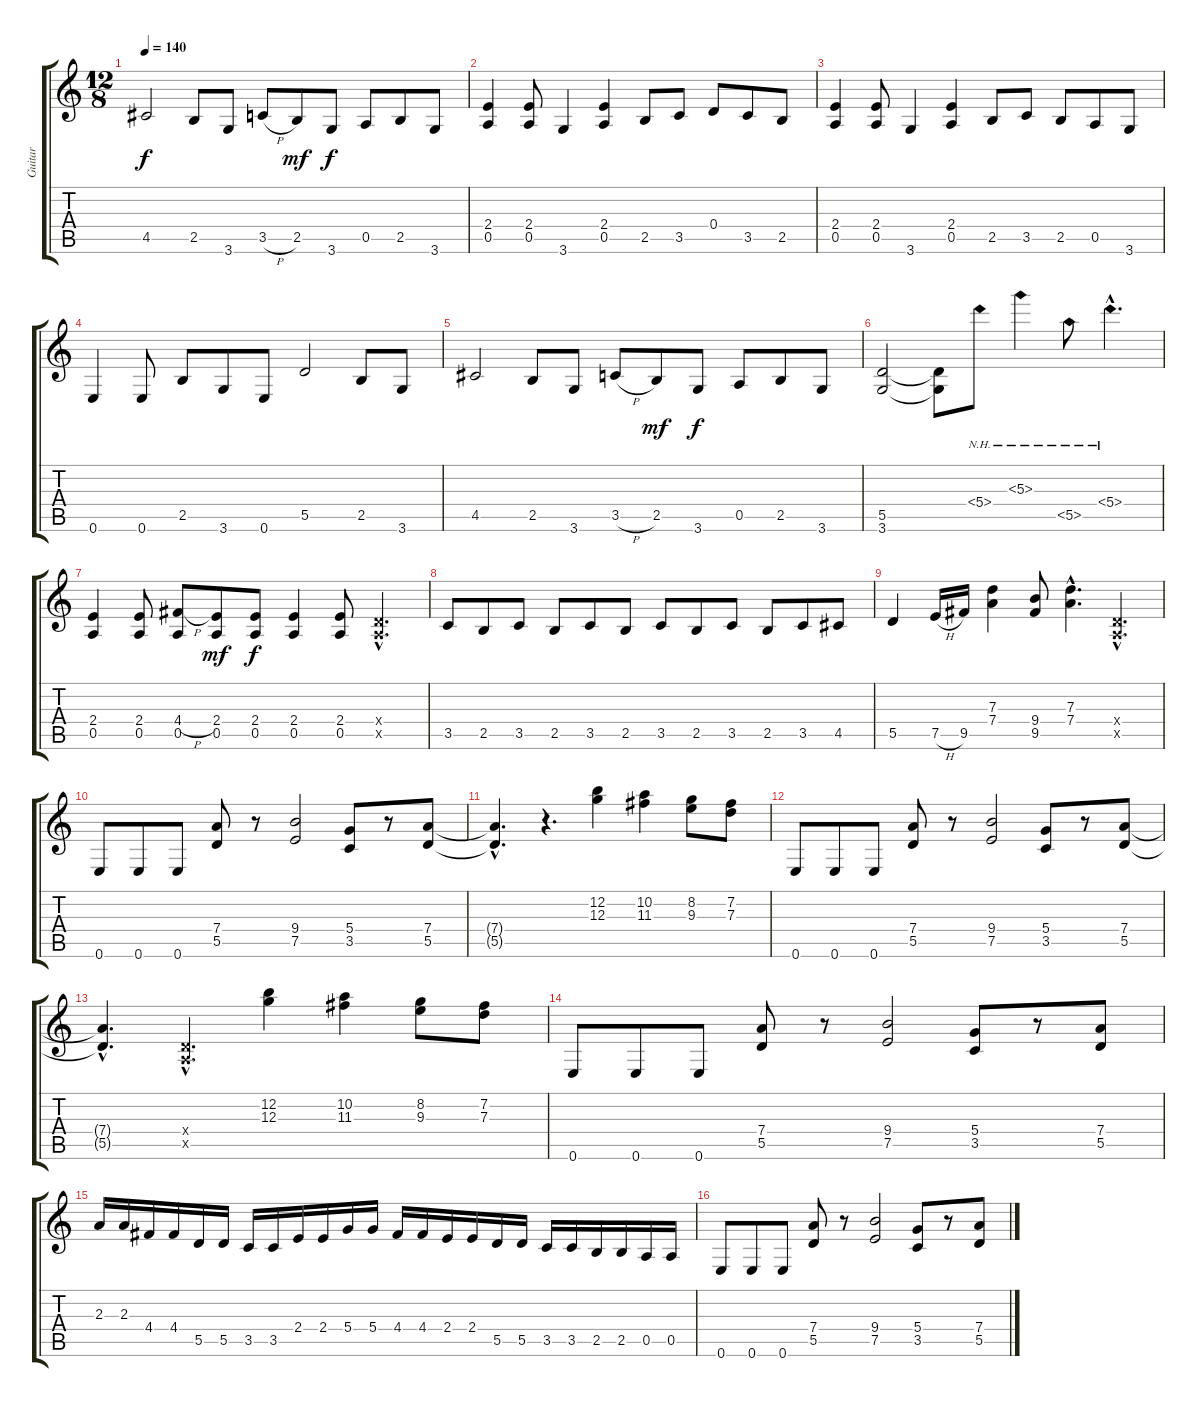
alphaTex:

\track ("Guitar" "Guitar") {instrument distortionguitar}
\staff {score tabs}
\tuning (E4 B3 G3 D3 A2 E2) {hide}
\ts (12 8)
\tempo 140
\clef g2
\ks c
4.5.2{dy f} 2.5.8 3.6.8 3.5{h}.8 2.5.8{dy mf} 3.6.8{dy f} 0.5.8 2.5.8 3.6.8 |
(2.4 0.5).4 (2.4 0.5).8 3.6.4 (2.4 0.5).4 2.5.8 3.5.8 0.4.8 3.5.8 2.5.8 |
(2.4 0.5).4 (2.4 0.5).8 3.6.4 (2.4 0.5).4 2.5.8 3.5.8 2.5.8 0.5.8 3.6.8 |
0.6.4 0.6.8 2.5.8 3.6.8 0.6.8 5.5.2 2.5.8 3.6.8 |
4.5.2 2.5.8 3.6.8 3.5{h}.8 2.5.8{dy mf} 3.6.8{dy f} 0.5.8 2.5.8 3.6.8 |
(5.5 3.6).2 (5.5{t} 3.6{t}).8 5.4{nh}.8 5.3{nh}.4 5.5{nh}.8 5.4{nh hac}.4{d} |
(2.4 0.5).4 (2.4 0.5).8 (4.4{h} 0.5).8 (2.4 0.5).8{dy mf} (2.4 0.5).8{dy f} (2.4 0.5).4 (2.4 0.5).8 (0.4{hac x} 0.5{hac x}).4{d} |
3.5.8 2.5.8 3.5.8 2.5.8 3.5.8 2.5.8 3.5.8 2.5.8 3.5.8 2.5.8 3.5.8 4.5.8 |
5.5.4 7.5{h}.16 9.5.16 (7.3 7.4).4 (9.4 9.5).8 (7.3{hac} 7.4{hac}).4{d} (0.4{hac x} 0.5{hac x}).4{d} |
0.6.8 0.6.8 0.6.8 (7.4 5.5).8 r.8 (9.4 7.5).2 (5.4 3.5).8 r.8 (7.4 5.5).8 |
(7.4{hac t} 5.5{hac t}).4{d} r.4{d} (12.2 12.3).4 (10.2 11.3).4 (8.2 9.3).8 (7.2 7.3).8 |
0.6.8 0.6.8 0.6.8 (7.4 5.5).8 r.8 (9.4 7.5).2 (5.4 3.5).8 r.8 (7.4 5.5).8 |
(7.4{hac t} 5.5{hac t}).4{d} (0.4{hac x} 0.5{hac x}).4{d} (12.2 12.3).4 (10.2 11.3).4 (8.2 9.3).8 (7.2 7.3).8 |
0.6.8 0.6.8 0.6.8 (7.4 5.5).8 r.8 (9.4 7.5).2 (5.4 3.5).8 r.8 (7.4 5.5).8 |
2.3.16 2.3.16 4.4.16 4.4.16 5.5.16 5.5.16 3.5.16 3.5.16 2.4.16 2.4.16 5.4.16 5.4.16 4.4.16 4.4.16 2.4.16 2.4.16 5.5.16 5.5.16 3.5.16 3.5.16 2.5.16 2.5.16 0.5.16 0.5.16 |
0.6.8 0.6.8 0.6.8 (7.4 5.5).8 r.8 (9.4 7.5).2 (5.4 3.5).8 r.8 (7.4 5.5).8
